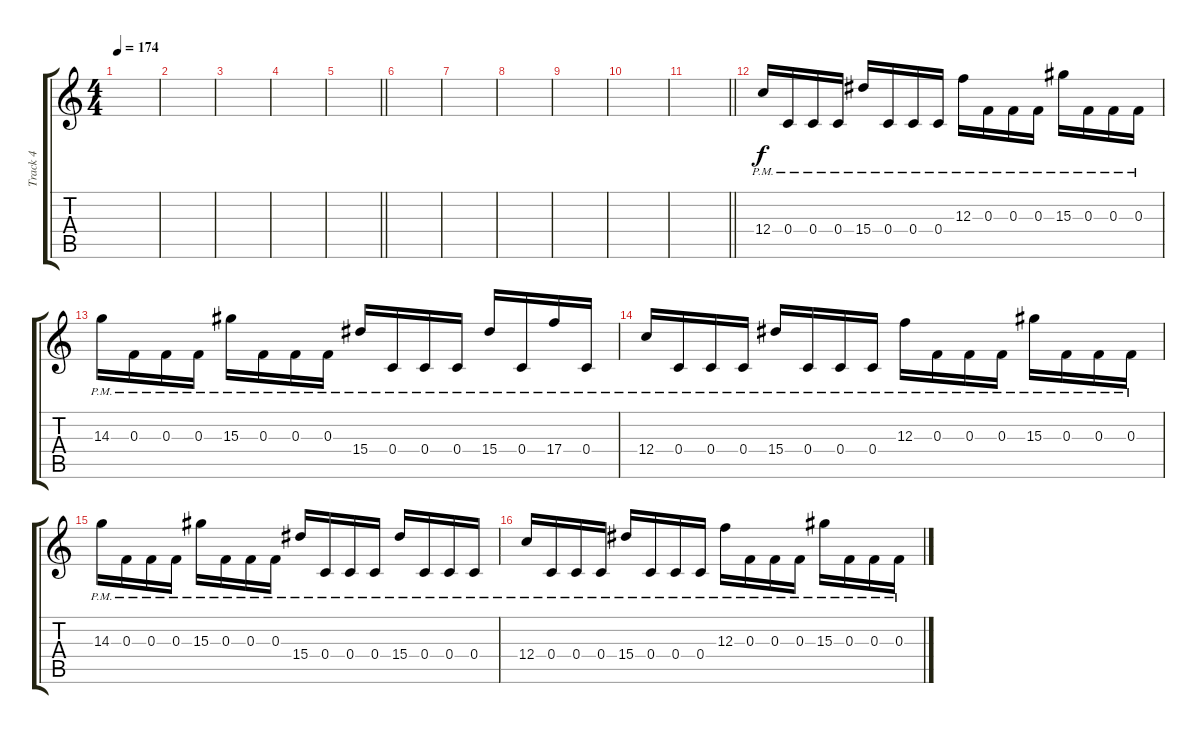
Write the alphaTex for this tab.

\track ("Track 4" "Track 4") {instrument distortionguitar}
\staff {score tabs}
\tuning (D4 A3 F3 C3 G2 C2) {hide}
\ts (4 4)
\tempo 174
\clef g2
\ks c
|
|
|
|
\barLineRight lightlight
|
\section ("" "")
|
|
|
|
|
\barLineRight lightlight
|
\section ("" "")
12.4{pm}.16 0.4{pm}.16 0.4{pm}.16 0.4{pm}.16 15.4{pm}.16 0.4{pm}.16 0.4{pm}.16 0.4{pm}.16 12.3{pm}.16 0.3{pm}.16 0.3{pm}.16 0.3{pm}.16 15.3{pm}.16 0.3{pm}.16 0.3{pm}.16 0.3{pm}.16 |
14.3{pm}.16 0.3{pm}.16 0.3{pm}.16 0.3{pm}.16 15.3{pm}.16 0.3{pm}.16 0.3{pm}.16 0.3{pm}.16 15.4{pm}.16 0.4{pm}.16 0.4{pm}.16 0.4{pm}.16 15.4{pm}.16 0.4{pm}.16 17.4{pm}.16 0.4{pm}.16 |
12.4{pm}.16 0.4{pm}.16 0.4{pm}.16 0.4{pm}.16 15.4{pm}.16 0.4{pm}.16 0.4{pm}.16 0.4{pm}.16 12.3{pm}.16 0.3{pm}.16 0.3{pm}.16 0.3{pm}.16 15.3{pm}.16 0.3{pm}.16 0.3{pm}.16 0.3{pm}.16 |
14.3{pm}.16 0.3{pm}.16 0.3{pm}.16 0.3{pm}.16 15.3{pm}.16 0.3{pm}.16 0.3{pm}.16 0.3{pm}.16 15.4{pm}.16 0.4{pm}.16 0.4{pm}.16 0.4{pm}.16 15.4{pm}.16 0.4{pm}.16 0.4{pm}.16 0.4{pm}.16 |
12.4{pm}.16 0.4{pm}.16 0.4{pm}.16 0.4{pm}.16 15.4{pm}.16 0.4{pm}.16 0.4{pm}.16 0.4{pm}.16 12.3{pm}.16 0.3{pm}.16 0.3{pm}.16 0.3{pm}.16 15.3{pm}.16 0.3{pm}.16 0.3{pm}.16 0.3{pm}.16
